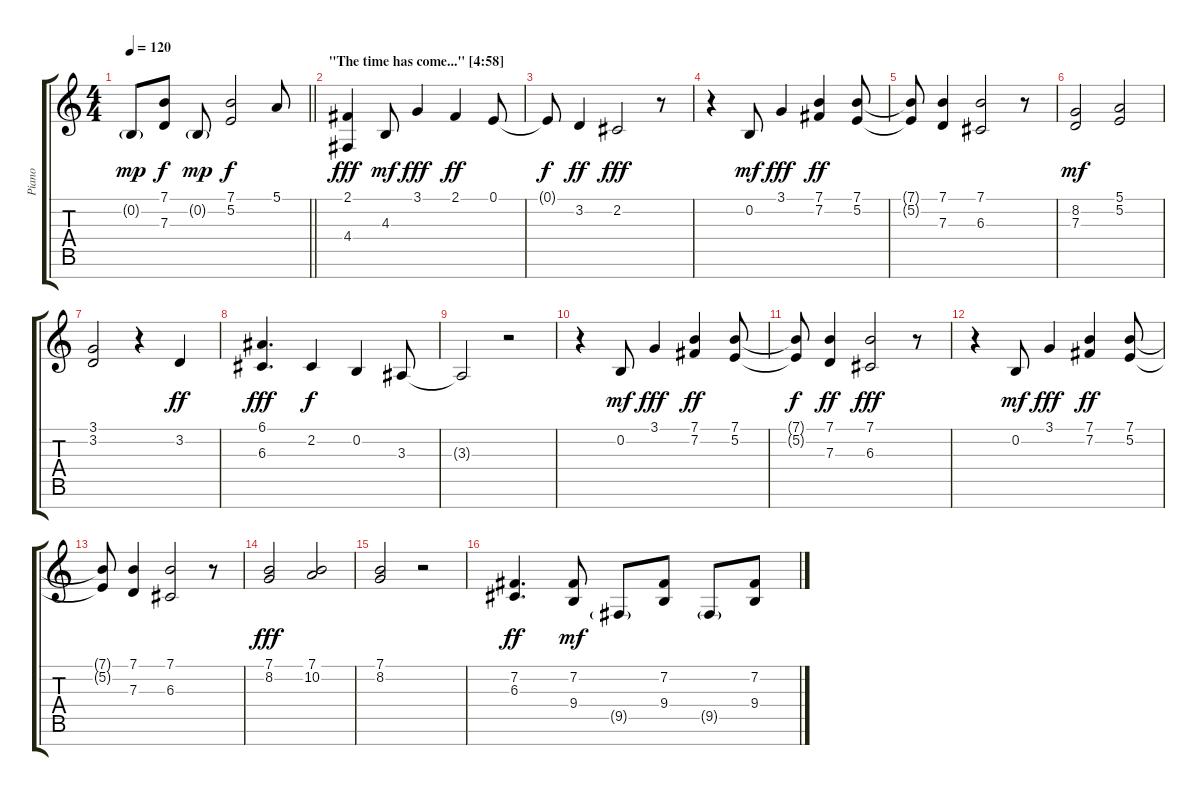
\track ("Piano" "Piano") {instrument acousticgrandpiano}
\staff {score tabs}
\tuning (E4 B3 G3 D3 A2 E2 B1) {hide}
\ts (4 4)
\tempo 120
\clef g2
\barLineRight lightlight
\ks c
0.2{g}.8{dy mp} (7.1 7.3).8{dy f} 0.2{g}.8{dy mp} (7.1 5.2).2{dy f} 5.1.8 |
\section ("" "\"The time has come...\" [4:58]")
(2.1 4.4).4{dy fff} 4.3.8{dy mf} 3.1.4{dy fff} 2.1.4{dy ff} 0.1.8 |
0.1{t}.8{dy f} 3.2.4{dy ff} 2.2.2{dy fff} r.8 |
r.4 0.2.8{dy mf} 3.1.4{dy fff} (7.1 7.2).4{dy ff} (7.1 5.2).8 |
(7.1{t} 5.2{t}).8 (7.1 7.3).4 (7.1 6.3).2 r.8 |
(8.2 7.3).2{dy mf} (5.1 5.2).2 |
(3.1 3.2).2 r.4 3.2.4{dy ff} |
(6.1 6.3).4{d dy fff} 2.2.4{dy f} 0.2.4 3.3.8 |
3.3{t}.2 r.2 |
r.4 0.2.8{dy mf} 3.1.4{dy fff} (7.1 7.2).4{dy ff} (7.1 5.2).8 |
(7.1{t} 5.2{t}).8{dy f} (7.1 7.3).4{dy ff} (7.1 6.3).2{dy fff} r.8 |
r.4 0.2.8{dy mf} 3.1.4{dy fff} (7.1 7.2).4{dy ff} (7.1 5.2).8 |
(7.1{t} 5.2{t}).8 (7.1 7.3).4 (7.1 6.3).2 r.8 |
(7.1 8.2).2{dy fff} (7.1 10.2).2 |
(7.1 8.2).2 r.2 |
(7.2 6.3).4{d dy ff} (7.2 9.4).8{dy mf} 9.5{g}.8 (7.2 9.4).8 9.5{g}.8 (7.2 9.4).8
